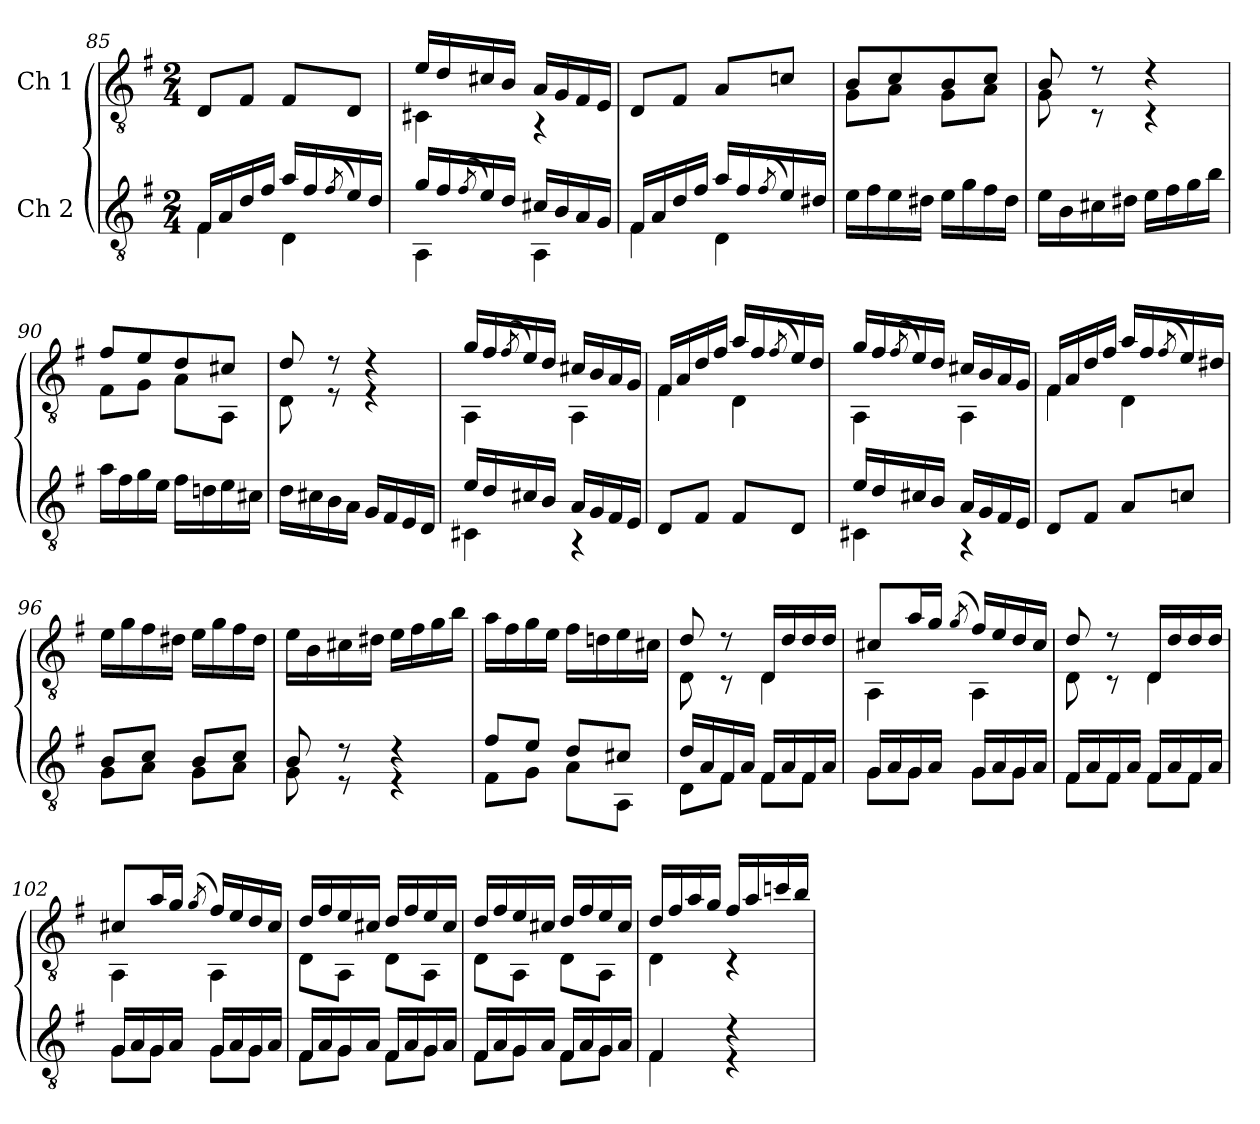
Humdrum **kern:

**kern	**kern
*part2	*part1
*staff2	*staff1
*I"Ch 2	*I"Ch 1
*clefGv2	*clefGv2
*k[f#]	*k[f#]
*G:	*G:
*M2/4	*M2/4
=85	=85
*^	*
16F#/LL	4F#\	8D/L
16A/	.	.
16d/	.	8F#/J
16f#/JJ	.	.
16a/LL	4D\	8F#/L
16f#/	.	.
(8qf#/	.	.
16e/)	.	8D/J
16d/JJ	.	.
=86	=86	=86
*	*	*^
16g/LL	4AA\	16e/LL	4C#X\
16f#/	.	16d/	.
(8qf#/	.	.	.
16e/)	.	16c#X/	.
16d/JJ	.	16B/JJ	.
16c#X/LL	4AA\	16A/LL	4rAA
16B/	.	16G/	.
16A/	.	16F#/	.
16G/JJ	.	16E/JJ	.
*	*	*v	*v
=87	=87	=87
16F#/LL	4F#\	8D/L
16A/	.	.
16d/	.	8F#/J
16f#/JJ	.	.
16a/LL	4D\	8A/L
16f#/	.	.
(8qf#/	.	.
16e/)	.	8cn/J
16d#X/JJ	.	.
*v	*v	*
!!LO:PB:g=z
=88	=88
*	*^
16e\LL	8B/L	8G\L
16f#\	.	.
16e\	8c/	8A\J
16d#X\JJ	.	.
16e\LL	8B/	8G\L
16g\	.	.
16f#\	8c/J	8A\J
16d#\JJ	.	.
=89	=89	=89
16e\LL	8B/	8G\
16B\	.	.
16c#X\	8rd	8rC
16d#X\JJ	.	.
16e\LL	4rd	4rC
16f#\	.	.
16g\	.	.
16b\JJ	.	.
=90	=90	=90
16a\LL	8f#/L	8F#\L
16f#\	.	.
16g\	8e/	8G\J
16e\JJ	.	.
16f#\LL	8d/	8A\L
16dn\	.	.
16e\	8c#X/J	8AA\J
16c#X\JJ	.	.
=91	=91	=91
16d\LL	8d/	8D\
16c#X\	.	.
16B\	8rd	8rE
16A\JJ	.	.
16G/LL	4rd	4rE
16F#/	.	.
16E/	.	.
16D/JJ	.	.
!!LO:LB:g=z	!!
=92	=92	=92
*^	*	*
16e/LL	4C#X\	16g/LL	4AA\
16d/	.	16f#/	.
.	.	(8qf#/	.
16c#X/	.	16e/)	.
16B/JJ	.	16d/JJ	.
16A/LL	4rAA	16c#X/LL	4AA\
16G/	.	16B/	.
16F#/	.	16A/	.
16E/JJ	.	16G/JJ	.
*v	*v	*	*
=93	=93	=93
8D/L	16F#/LL	4F#\
.	16A/	.
8F#/J	16d/	.
.	16f#/JJ	.
8F#/L	16a/LL	4D\
.	16f#/	.
.	(8qf#/	.
8D/J	16e/)	.
.	16d/JJ	.
=94	=94	=94
*^	*	*
16e/LL	4C#X\	16g/LL	4AA\
16d/	.	16f#/	.
.	.	(8qf#/	.
16c#X/	.	16e/)	.
16B/JJ	.	16d/JJ	.
16A/LL	4rAA	16c#X/LL	4AA\
16G/	.	16B/	.
16F#/	.	16A/	.
16E/JJ	.	16G/JJ	.
*v	*v	*	*
=95	=95	=95
8D/L	16F#/LL	4F#\
.	16A/	.
8F#/J	16d/	.
.	16f#/JJ	.
8A/L	16a/LL	4D\
.	16f#/	.
.	(8qf#/	.
8cn/J	16e/)	.
.	16d#X/JJ	.
*	*v	*v
!!LO:LB:g=z
=96	=96
*^	*
8B/L	8G\L	16e\LL
.	.	16g\
8c/J	8A\J	16f#\
.	.	16d#X\JJ
8B/L	8G\L	16e\LL
.	.	16g\
8c/J	8A\J	16f#\
.	.	16d#\JJ
=97	=97	=97
8B/	8G\	16e\LL
.	.	16B\
8rd	8rE	16c#X\
.	.	16d#X\JJ
4rd	4rE	16e\LL
.	.	16f#\
.	.	16g\
.	.	16b\JJ
=98	=98	=98
8f#/L	8F#\L	16a\LL
.	.	16f#\
8e/J	8G\J	16g\
.	.	16e\JJ
8d/L	8A\L	16f#\LL
.	.	16dn\
8c#X/J	8AA\J	16e\
.	.	16c#X\JJ
=99	=99	=99
*	*	*^
16d/LL	8D\L	8d/	8D\
16A/	.	.	.
16F#/	8F#\J	8r	8rC
16A/JJ	.	.	.
16F#/LL	8F#\L	16D/LL	4D\
16A/	.	16d/	.
16F#/	8F#\J	16d/	.
16A/JJ	.	16d/JJ	.
!!LO:LB:g=z	!!
=100	=100	=100	=100
16G/LL	8G\L	8c#X/L	4AA\
16A/	.	.	.
16G/	8G\J	16a/L	.
16A/JJ	.	16g/JJ	.
.	.	(8qg/	.
16G/LL	8G\L	16f#/LL)	4AA\
16A/	.	16e/	.
16G/	8G\J	16d/	.
16A/JJ	.	16c#/JJ	.
=101	=101	=101	=101
16F#/LL	8F#\L	8d/	8D\
16A/	.	.	.
16F#/	8F#\J	8r	8rC
16A/JJ	.	.	.
16F#/LL	8F#\L	16D/LL	4D\
16A/	.	16d/	.
16F#/	8F#\J	16d/	.
16A/JJ	.	16d/JJ	.
=102	=102	=102	=102
16G/LL	8G\L	8c#X/L	4AA\
16A/	.	.	.
16G/	8G\J	16a/L	.
16A/JJ	.	16g/JJ	.
.	.	(8qg/	.
16G/LL	8G\L	16f#/LL)	4AA\
16A/	.	16e/	.
16G/	8G\J	16d/	.
16A/JJ	.	16c#/JJ	.
=103	=103	=103	=103
16F#/LL	8F#\L	16d/LL	8D\L
16A/	.	16f#/	.
16G/	8G\J	16e/	8AA\J
16A/JJ	.	16c#X/JJ	.
16F#/LL	8F#\L	16d/LL	8D\L
16A/	.	16f#/	.
16G/	8G\J	16e/	8AA\J
16A/JJ	.	16c#/JJ	.
!!LO:PB:g=z	!!
=104	=104	=104	=104
16F#/LL	8F#\L	16d/LL	8D\L
16A/	.	16f#/	.
16G/	8G\J	16e/	8AA\J
16A/JJ	.	16c#X/JJ	.
16F#/LL	8F#\L	16d/LL	8D\L
16A/	.	16f#/	.
16G/	8G\J	16e/	8AA\J
16A/JJ	.	16c#/JJ	.
=105	=105	=105	=105
4F#/	4F#\	16d/LL	4D\
.	.	16f#/	.
.	.	16a/	.
.	.	16g/JJ	.
4rd	4rE	16f#/LL	4rC
.	.	16a/	.
.	.	16ccn/	.
.	.	16b/JJ	.
*v	*v	*	*
*	*v	*v
=	=
*-	*-
